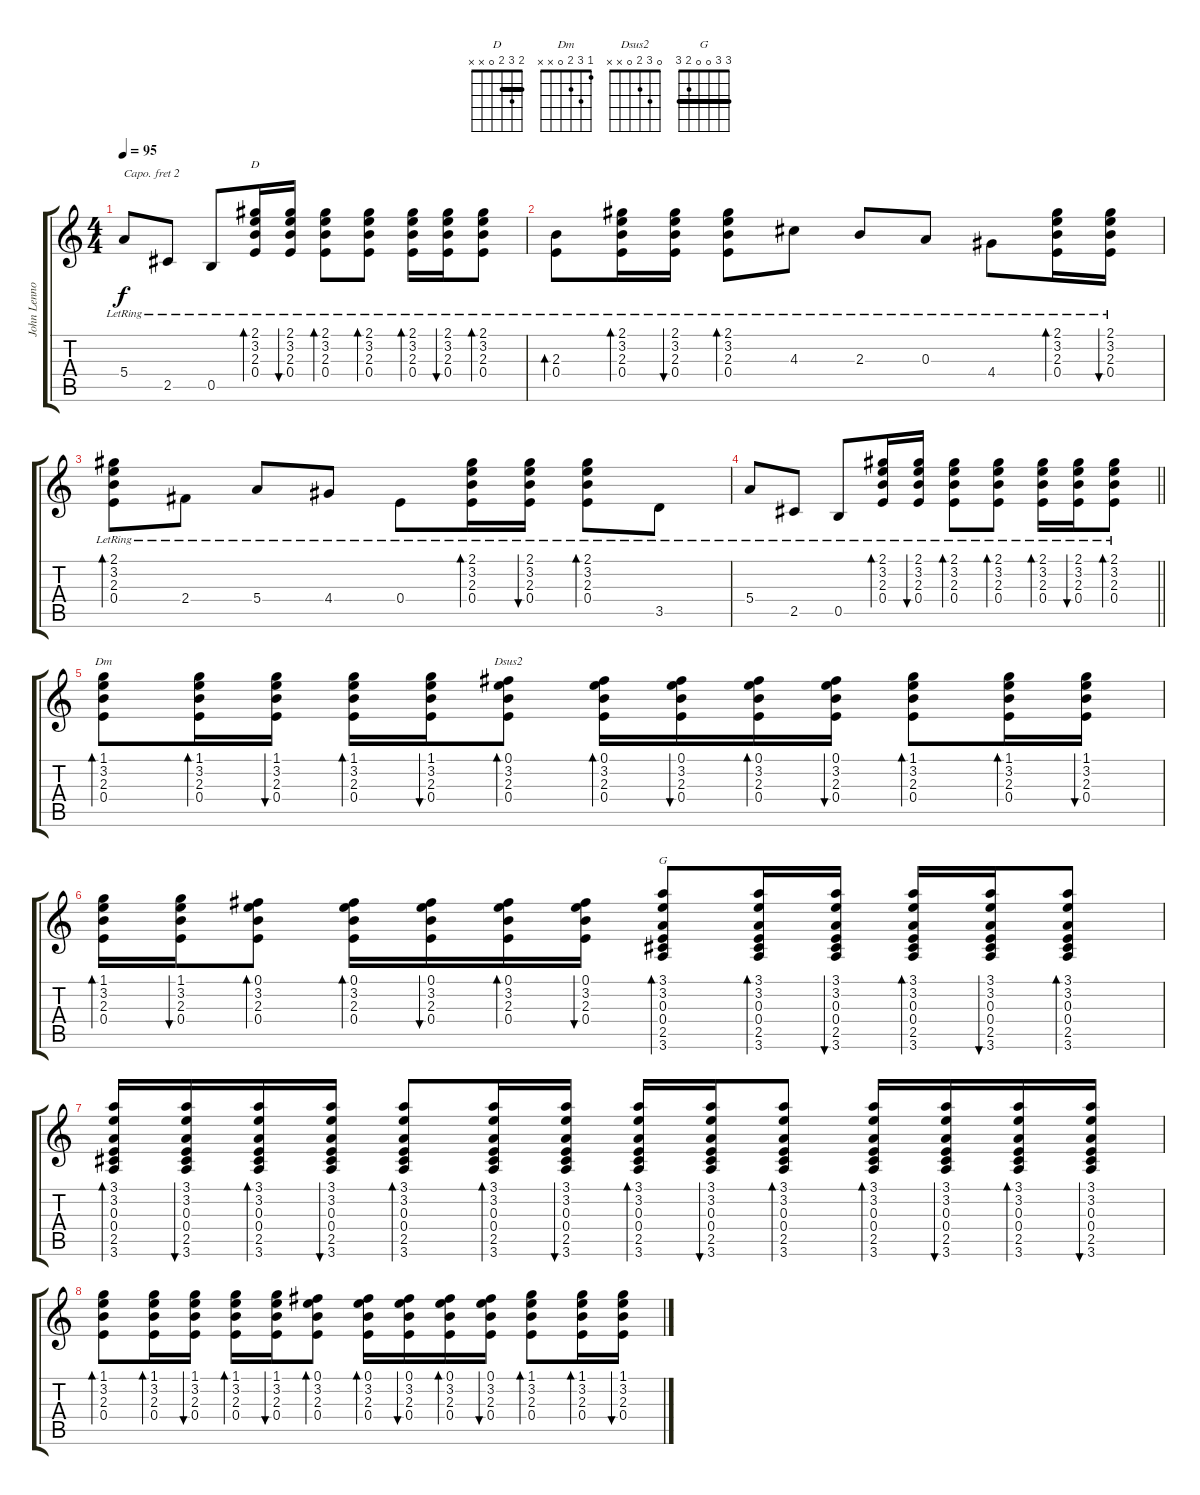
\track ("John Lennon Acoustic Guitar Capo " "John Lenno") {instrument acousticguitarsteel}
\staff {score tabs}
\capo 2
\tuning (E4 B3 G3 D3 A2 E2) {hide}
\chord ("D" 2 3 2 0 x x) {barre 2}
\chord ("Dm" 1 3 2 0 x x)
\chord ("Dsus2" 0 3 2 0 x x)
\chord ("G" 3 3 0 0 2 3) {barre 3}
\ts (4 4)
\tempo 95
\clef g2
\ks c
5.4{lr}.8{dy f} 2.5{lr}.8 0.5{lr}.8 (2.1{lr} 3.2{lr} 2.3{lr} 0.4{lr}).16{bd 60 ch "D"} (2.1{lr} 3.2{lr} 2.3{lr} 0.4{lr}).16{bu 60} (2.1{lr} 3.2{lr} 2.3{lr} 0.4{lr}).8{bd 60} (2.1{lr} 3.2{lr} 2.3{lr} 0.4{lr}).8{bd 60} (2.1{lr} 3.2{lr} 2.3{lr} 0.4{lr}).16{bd 60} (2.1{lr} 3.2{lr} 2.3{lr} 0.4{lr}).16{bu 60} (2.1{lr} 3.2{lr} 2.3{lr} 0.4{lr}).8{bd 60} |
(2.3{lr} 0.4{lr}).8{bd 60} (2.1{lr} 3.2{lr} 2.3{lr} 0.4{lr}).16{bd 60} (2.1{lr} 3.2{lr} 2.3{lr} 0.4{lr}).16{bu 60} (2.1{lr} 3.2{lr} 2.3{lr} 0.4{lr}).8{bd 60} 4.3{lr}.8 2.3{lr}.8 0.3{lr}.8 4.4{lr}.8 (2.1{lr} 3.2{lr} 2.3{lr} 0.4).16{bd 60} (2.1{lr} 3.2{lr} 2.3{lr} 0.4{lr}).16{bu 60} |
(2.1{lr} 3.2{lr} 2.3{lr} 0.4{lr}).8{bd 60} 2.4{lr}.8 5.4{lr}.8 4.4{lr}.8 0.4{lr}.8 (2.1{lr} 3.2{lr} 2.3{lr} 0.4{lr}).16{bd 60} (2.1{lr} 3.2{lr} 2.3{lr} 0.4{lr}).16{bu 60} (2.1{lr} 3.2{lr} 2.3{lr} 0.4{lr}).8{bd 60} 3.5{lr}.8 |
\barLineRight lightlight
5.4{lr}.8 2.5{lr}.8 0.5{lr}.8 (2.1{lr} 3.2{lr} 2.3{lr} 0.4{lr}).16{bd 60} (2.1{lr} 3.2{lr} 2.3{lr} 0.4{lr}).16{bu 60} (2.1{lr} 3.2{lr} 2.3{lr} 0.4{lr}).8{bd 60} (2.1{lr} 3.2{lr} 2.3{lr} 0.4{lr}).8{bd 60} (2.1{lr} 3.2{lr} 2.3{lr} 0.4{lr}).16{bd 60} (2.1{lr} 3.2{lr} 2.3{lr} 0.4{lr}).16{bu 60} (2.1{lr} 3.2{lr} 2.3{lr} 0.4{lr}).8{bd 60} |
(1.1 3.2 2.3 0.4).8{bd 60 ch "Dm"} (1.1 3.2 2.3 0.4).16{bd 60} (1.1 3.2 2.3 0.4).16{bu 60} (1.1 3.2 2.3 0.4).16{bd 60} (1.1 3.2 2.3 0.4).16{bu 60} (0.1 3.2 2.3 0.4).8{bd 60 ch "Dsus2"} (0.1 3.2 2.3 0.4).16{bd 60} (0.1 3.2 2.3 0.4).16{bu 60} (0.1 3.2 2.3 0.4).16{bd 60} (0.1 3.2 2.3 0.4).16{bu 60} (1.1 3.2 2.3 0.4).8{bd 60} (1.1 3.2 2.3 0.4).16{bd 60} (1.1 3.2 2.3 0.4).16{bu 60} |
(1.1 3.2 2.3 0.4).16{bd 60} (1.1 3.2 2.3 0.4).16{bu 60} (0.1 3.2 2.3 0.4).8{bd 60} (0.1 3.2 2.3 0.4).16{bd 60} (0.1 3.2 2.3 0.4).16{bu 60} (0.1 3.2 2.3 0.4).16{bd 60} (0.1 3.2 2.3 0.4).16{bu 60} (3.1 3.2 0.3 0.4 2.5 3.6).8{bd 60 ch "G"} (3.1 3.2 0.3 0.4 2.5 3.6).16{bd 60} (3.1 3.2 0.3 0.4 2.5 3.6).16{bu 60} (3.1 3.2 0.3 0.4 2.5 3.6).16{bd 60} (3.1 3.2 0.3 0.4 2.5 3.6).16{bu 60} (3.1 3.2 0.3 0.4 2.5 3.6).8{bd 60} |
(3.1 3.2 0.3 0.4 2.5 3.6).16{bd 60} (3.1 3.2 0.3 0.4 2.5 3.6).16{bu 60} (3.1 3.2 0.3 0.4 2.5 3.6).16{bd 60} (3.1 3.2 0.3 0.4 2.5 3.6).16{bu 60} (3.1 3.2 0.3 0.4 2.5 3.6).8{bd 60} (3.1 3.2 0.3 0.4 2.5 3.6).16{bd 60} (3.1 3.2 0.3 0.4 2.5 3.6).16{bu 60} (3.1 3.2 0.3 0.4 2.5 3.6).16{bd 60} (3.1 3.2 0.3 0.4 2.5 3.6).16{bu 60} (3.1 3.2 0.3 0.4 2.5 3.6).8{bd 60} (3.1 3.2 0.3 0.4 2.5 3.6).16{bd 60} (3.1 3.2 0.3 0.4 2.5 3.6).16{bu 60} (3.1 3.2 0.3 0.4 2.5 3.6).16{bd 60} (3.1 3.2 0.3 0.4 2.5 3.6).16{bu 60} |
(1.1 3.2 2.3 0.4).8{bd 60} (1.1 3.2 2.3 0.4).16{bd 60} (1.1 3.2 2.3 0.4).16{bu 60} (1.1 3.2 2.3 0.4).16{bd 60} (1.1 3.2 2.3 0.4).16{bu 60} (0.1 3.2 2.3 0.4).8{bd 60} (0.1 3.2 2.3 0.4).16{bd 60} (0.1 3.2 2.3 0.4).16{bu 60} (0.1 3.2 2.3 0.4).16{bd 60} (0.1 3.2 2.3 0.4).16{bu 60} (1.1 3.2 2.3 0.4).8{bd 60} (1.1 3.2 2.3 0.4).16{bd 60} (1.1 3.2 2.3 0.4).16{bu 60}
